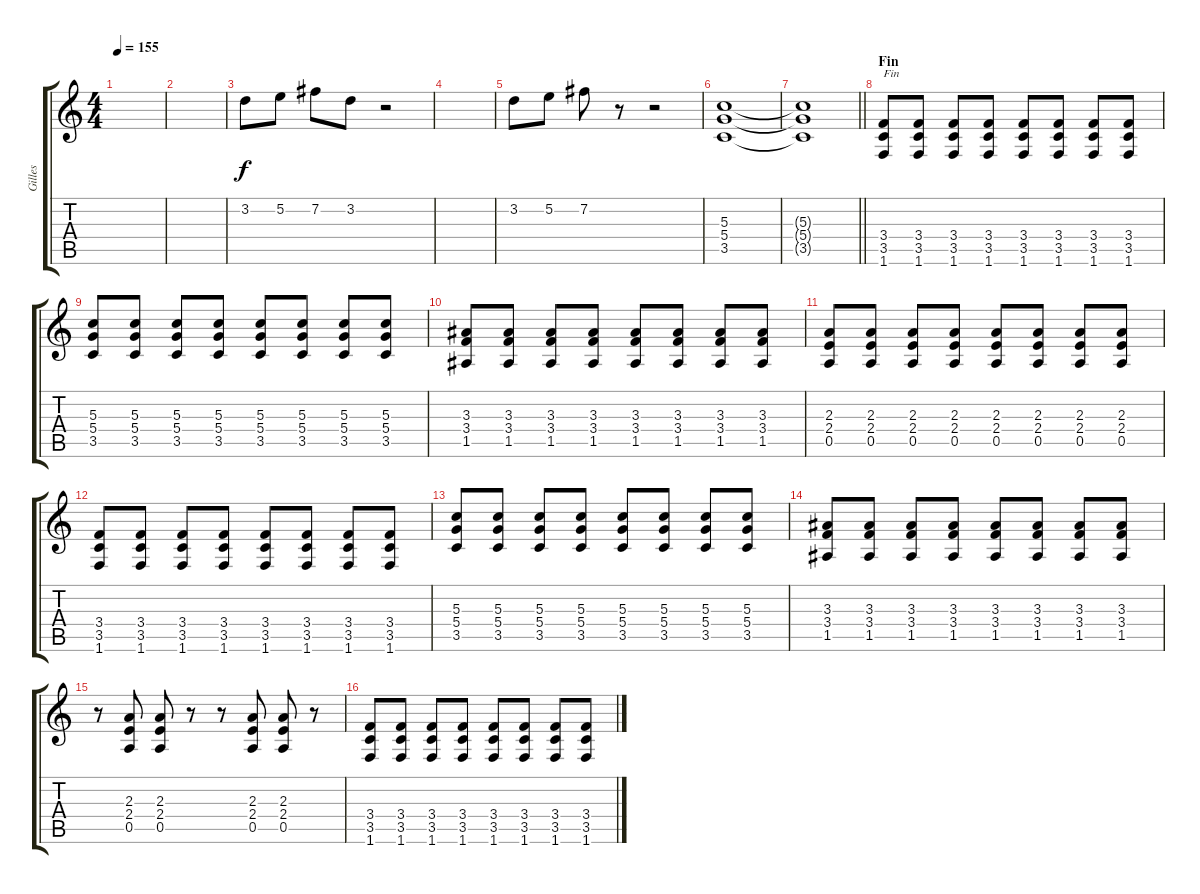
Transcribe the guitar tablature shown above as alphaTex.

\track ("Gilles" "Gilles") {instrument distortionguitar}
\staff {score tabs}
\tuning (E4 B3 G3 D3 A2 E2) {hide}
\ts (4 4)
\tempo 155
\clef g2
\ks c
|
|
3.2.8 5.2.8{txt ""} 7.2.8 3.2.8 r.2 |
|
3.2.8 5.2.8 7.2.8 r.8 r.2 |
(5.3 5.4 3.5).1 |
\barLineRight lightlight
(5.3{t} 5.4{t} 3.5{t}).1 |
\section ("" "Fin")
(3.4 3.5 1.6).8{txt "Fin" volume 10 instrument overdrivenguitar} (3.4 3.5 1.6).8 (3.4 3.5 1.6).8 (3.4 3.5 1.6).8 (3.4 3.5 1.6).8 (3.4 3.5 1.6).8 (3.4 3.5 1.6).8 (3.4 3.5 1.6).8 |
(5.3 5.4 3.5).8 (5.3 5.4 3.5).8 (5.3 5.4 3.5).8 (5.3 5.4 3.5).8 (5.3 5.4 3.5).8 (5.3 5.4 3.5).8 (5.3 5.4 3.5).8 (5.3 5.4 3.5).8 |
(3.3 3.4 1.5).8 (3.3 3.4 1.5).8 (3.3 3.4 1.5).8 (3.3 3.4 1.5).8 (3.3 3.4 1.5).8 (3.3 3.4 1.5).8 (3.3 3.4 1.5).8 (3.3 3.4 1.5).8 |
(2.3 2.4 0.5).8 (2.3 2.4 0.5).8 (2.3 2.4 0.5).8 (2.3 2.4 0.5).8 (2.3 2.4 0.5).8 (2.3 2.4 0.5).8 (2.3 2.4 0.5).8 (2.3 2.4 0.5).8 |
(3.4 3.5 1.6).8{volume 10 instrument overdrivenguitar} (3.4 3.5 1.6).8 (3.4 3.5 1.6).8 (3.4 3.5 1.6).8 (3.4 3.5 1.6).8 (3.4 3.5 1.6).8 (3.4 3.5 1.6).8 (3.4 3.5 1.6).8 |
(5.3 5.4 3.5).8 (5.3 5.4 3.5).8 (5.3 5.4 3.5).8 (5.3 5.4 3.5).8 (5.3 5.4 3.5).8 (5.3 5.4 3.5).8 (5.3 5.4 3.5).8 (5.3 5.4 3.5).8 |
(3.3 3.4 1.5).8 (3.3 3.4 1.5).8 (3.3 3.4 1.5).8 (3.3 3.4 1.5).8 (3.3 3.4 1.5).8 (3.3 3.4 1.5).8 (3.3 3.4 1.5).8 (3.3 3.4 1.5).8 |
r.8 (2.3 2.4 0.5).8 (2.3 2.4 0.5).8 r.8 r.8 (2.3 2.4 0.5).8 (2.3 2.4 0.5).8 r.8 |
(3.4 3.5 1.6).8{volume 10 instrument overdrivenguitar} (3.4 3.5 1.6).8 (3.4 3.5 1.6).8 (3.4 3.5 1.6).8 (3.4 3.5 1.6).8 (3.4 3.5 1.6).8 (3.4 3.5 1.6).8 (3.4 3.5 1.6).8
